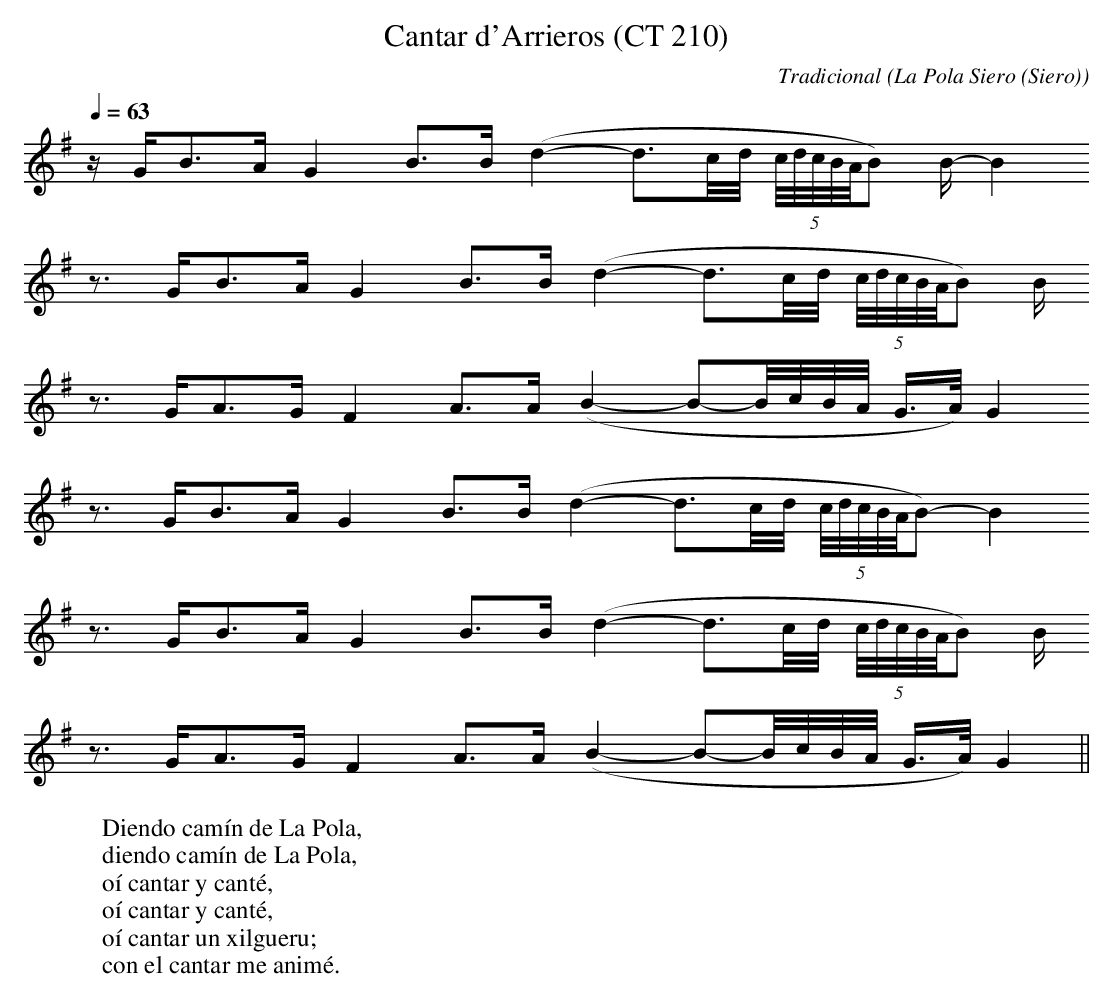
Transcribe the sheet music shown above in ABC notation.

X:1
T:Cantar d'Arrieros (CT 210)
C:Tradicional
O:La Pola Siero (Siero)
M:Llibre
L:1/8
Q:1/4=63
K:G
z/ G/B>A G2 B>B (d2-d3/2c/4d/4 (5c/4d/4c/4B/4A/4B) B/-B2
z3/2 G/B>A G2 B>B (d2-d3/2c/4d/4 (5c/4d/4c/4B/4A/4B) B/
z3/2 G/A>G F2 A>A (B2-B-B/4c/4B/4A/4 G/>A/) G2
z3/2 G/B>A G2 B>B (d2-d3/2c/4d/4 (5c/4d/4c/4B/4A/4B-)B2
z3/2 G/B>A G2 B>B (d2-d3/2c/4d/4 (5c/4d/4c/4B/4A/4B) B/
z3/2 G/A>G F2 A>A (B2-B-B/4c/4B/4A/4 G/>A/) G2 ||
W:Diendo camín de La Pola,
W:diendo camín de La Pola,
W:oí cantar y canté,
W:oí cantar y canté,
W:oí cantar un xilgueru;
W:con el cantar me animé.
W:
